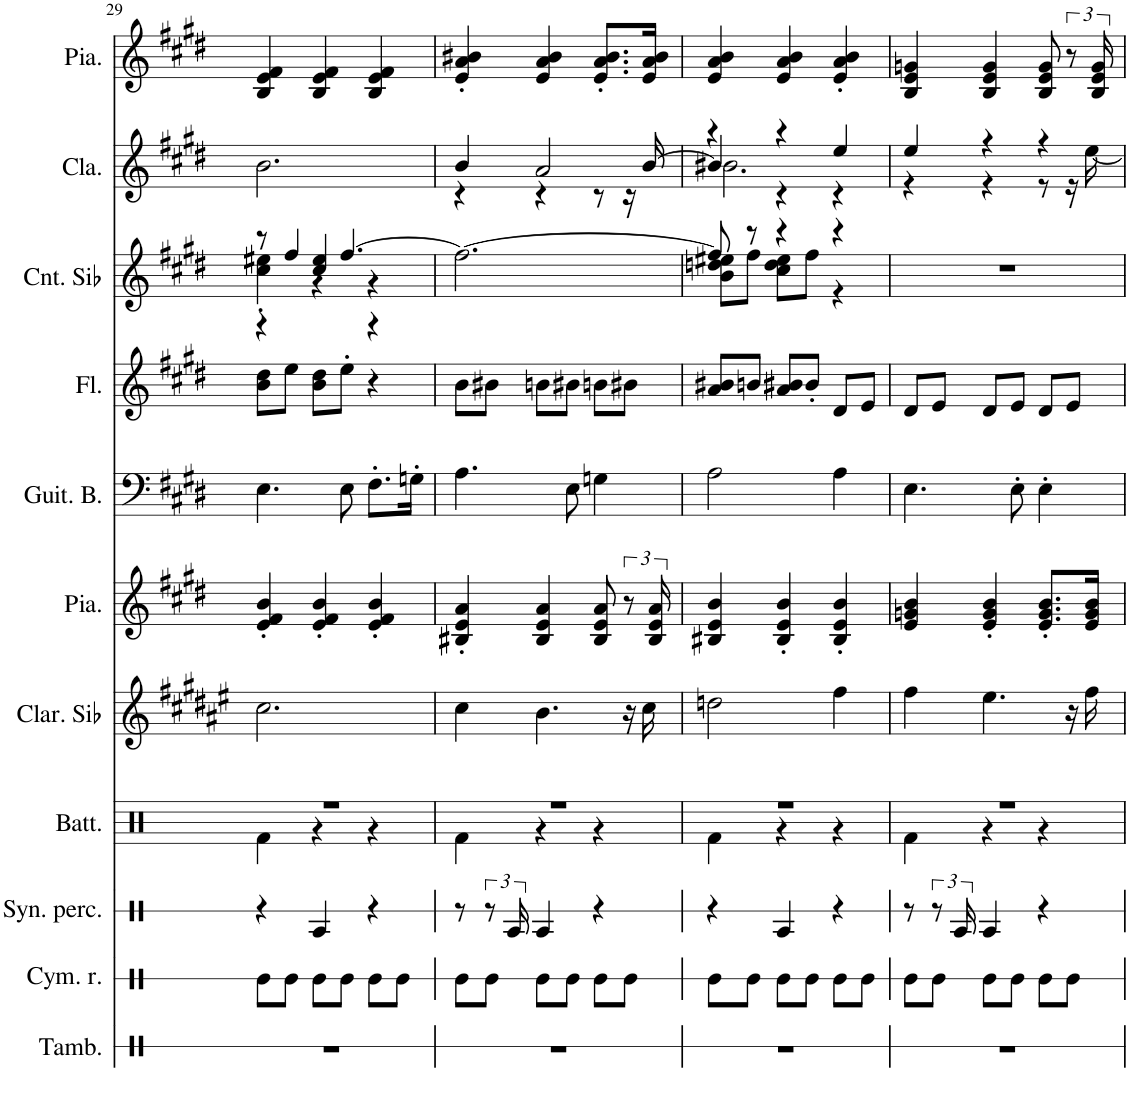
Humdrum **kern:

**kern	**kern	**kern	**kern	**kern	**kern	**kern	**kern	**kern	**kern	**kern
*part11	*part10	*part9	*part8	*part7	*part6	*part5	*part4	*part3	*part2	*part1
*staff11	*staff10	*staff9	*staff8	*staff7	*staff6	*staff5	*staff4	*staff3	*staff2	*staff1
*I"Tambourin, tambourn	*I"Cymbale ride, ride	*I"Synthétiseur de percussions, snare	*I"Batterie, bassdrum	*I"Clarinette en Sib	*I"Piano, orgue	*I"Guitare basse, basse	*I"Flûte, flute	*I"Cornet en Sib, cuivres	*I"Clavecin, harpsi	*I"Piano, piano
*I'Tamb.	*I'Cym. r.	*I'Syn. perc.	*I'Batt.	*I'Clar. Sib	*I'Pia.	*I'Guit. B.	*I'Fl.	*I'Cnt. Sib	*I'Cla.	*I'Pia.
!!LO:PB:g=z
*clefX	*clefX	*clefX	*clefX	*clefG2	*clefG2	*clefF4	*clefG2	*clefG2	*clefG2	*clefG2
*	*	*	*	*Trd1c2	*	*Trd7c12	*	*Trd1c2	*	*
*k[]	*k[]	*k[]	*k[]	*k[f#c#g#d#a#e#]	*k[f#c#g#d#]	*k[f#c#g#d#]	*k[f#c#g#d#]	*k[f#c#g#d#]	*k[f#c#g#d#]	*k[f#c#g#d#]
*M3/4	*M3/4	*M3/4	*M3/4	*M3/4	*M3/4	*M3/4	*M3/4	*M3/4	*M3/4	*M3/4
=29	=29	=29	=29	=29	=29	=29	=29	=29	=29	=29
*	*	*	*^	*	*	*	*	*^	*	*
*	*	*	*	*	*	*	*	*	*	*^	*	*
2.r	8Re\L	4r	2.r	4Rf\	2.cc#\	4e/' 4f#/' 4b/'	4.E\	8b\ 8dd#\L	8r	4cc#\' 4ee#X\'	4r	2.b\	4B/ 4e/ 4f#/
.	8Re\J	.	.	.	.	.	.	8ee\J	4ff#/	.	.	.	.
.	8Re\L	4RA/	.	4r	.	4e/' 4f#/' 4b/'	.	8b\ 8dd#\L	.	4r	4cc#/ 4ee#/	.	4B/ 4e/ 4f#/
.	8Re\J	.	.	.	.	.	8E\	8ee'\J	[4.ff#/	.	.	.	.
.	8Re\L	4r	.	4r	.	4e/' 4f#/' 4b/'	8.F#'\L	4r	.	4r	4r	.	4B/ 4e/ 4f#/
.	8Re\J	.	.	.	.	.	.	.	.	.	.	.	.
.	.	.	.	.	.	.	16Gn'\Jk	.	.	.	.	.	.
*	*	*	*	*	*	*	*	*	*v	*v	*v	*	*
=30	=30	=30	=30	=30	=30	=30	=30	=30	=30	=30	=30
*	*	*	*	*	*	*	*	*	*	*^	*
2.r	8Re\L	8r	2.r	4Rf\	4cc#\	4B#X/' 4e/' 4a/'	4.A\	8b\L	2.ff#\_	4b/	4r	4e/' 4a/' 4b#X/'
.	8Re\J	12r	.	.	.	.	.	8b#X\J	.	.	.	.
.	.	24RA/	.	.	.	.	.	.	.	.	.	.
.	8Re\L	4RA/	.	4r	4.b\	4B#/ 4e/ 4a/	.	8bn\L	.	2a/	4r	4e/ 4a/ 4b#/
.	8Re\J	.	.	.	.	.	8E\	8b#X\J	.	.	.	.
.	8Re\L	4r	.	4r	.	8B#/ 8e/ 8a/	4Gn\	8bn\L	.	.	8r	8.e/' 8.a/' 8.b#/'L
.	8Re\J	.	.	.	16r	12r	.	8b#X\J	.	.	16r	.
.	.	.	.	.	16cc#\	.	.	.	.	.	[16b/	16e/ 16a/ 16b#/Jk
.	.	.	.	.	.	24B#/ 24e/ 24a/	.	.	.	.	.	.
=31	=31	=31	=31	=31	=31	=31	=31	=31	=31	=31	=31	=31
*	*	*	*	*	*	*	*	*	*^	*	*^	*
2.r	8Re\L	4r	2.r	4Rf\	2ddn\	4B#X/ 4e/ 4b/	2A\	8a/ 8b#X/L	8ff#/]	8b\ 8ddn\ 8ee#X\L	4r	2.b#X\	4b/]	4e/ 4a/ 4b/
.	8Re\J	.	.	.	.	.	.	8bn/J	8r	8ff#\J	.	.	.	.
.	8Re\L	4RA/	.	4r	.	4B#/' 4e/' 4b/'	.	8a/ 8b#X/L	4r	8cc#\ 8dd\ 8ee#\L	4r	.	4r	4e/ 4a/ 4b/
.	8Re\J	.	.	.	.	.	.	8b#'/J	.	8ff#\J	.	.	.	.
.	8Re\L	4r	.	4r	4ff#\	4B#/' 4e/' 4b/'	4A\	8d#/L	4r	4r	4ee/	.	4r	4e/' 4a/' 4b/'
.	8Re\J	.	.	.	.	.	.	8e/J	.	.	.	.	.	.
*	*	*	*	*	*	*	*	*	*v	*v	*	*	*	*
*	*	*	*	*	*	*	*	*	*	*	*v	*v	*
=32	=32	=32	=32	=32	=32	=32	=32	=32	=32	=32	=32	=32
2.r	8Re\L	8r	2.r	4Rf\	4ff#\	4e/ 4gn/ 4b/	4.E\	8d#/L	2.r	4ee/	4r	4B/ 4e/ 4gn/
.	8Re\J	12r	.	.	.	.	.	8e/J	.	.	.	.
.	.	24RA/	.	.	.	.	.	.	.	.	.	.
.	8Re\L	4RA/	.	4r	4.ee#\	4e/' 4g/' 4b/'	.	8d#/L	.	4r	4r	4B/ 4e/ 4g/
.	8Re\J	.	.	.	.	.	8E'\	8e/J	.	.	.	.
.	8Re\L	4r	.	4r	.	8.e/' 8.g/' 8.b/'L	4E'\	8d#/L	.	4r	8r	8B/ 8e/ 8g/
.	8Re\J	.	.	.	16r	.	.	8e/J	.	.	16r	12r
.	.	.	.	.	16ff#\	16e/ 16g/ 16b/Jk	.	.	.	.	[16ee\	.
.	.	.	.	.	.	.	.	.	.	.	.	24B/ 24e/ 24g/
*	*	*	*v	*v	*	*	*	*	*	*v	*v	*
=	=	=	=	=	=	=	=	=	=	=
*-	*-	*-	*-	*-	*-	*-	*-	*-	*-	*-
